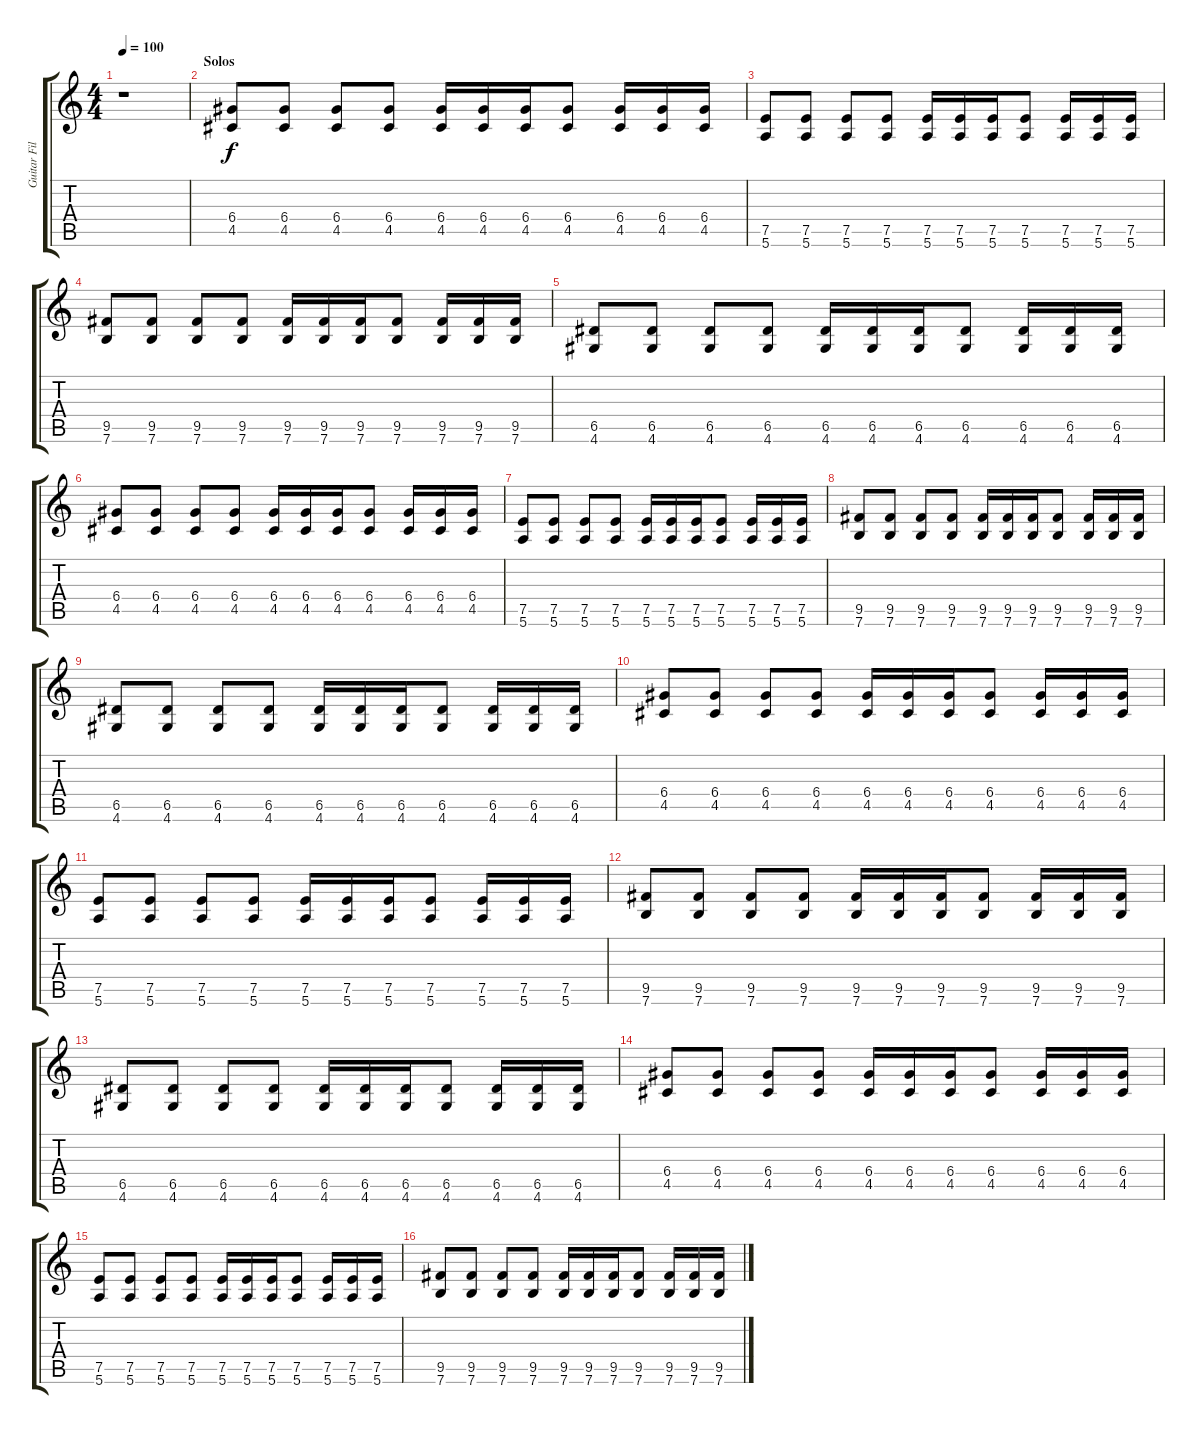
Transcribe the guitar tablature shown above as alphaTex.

\track ("Guitar Fills" "Guitar Fil") {instrument distortionguitar}
\staff {score tabs}
\tuning (E4 B3 G3 D3 A2 E2) {hide}
\ts (4 4)
\tempo 100
\clef g2
\ks c
r.1{dy f} |
\section ("" "Solos")
(6.4 4.5).8 (6.4 4.5).8 (6.4 4.5).8 (6.4 4.5).8 (6.4 4.5).16 (6.4 4.5).16 (6.4 4.5).16 (6.4 4.5).8 (6.4 4.5).16 (6.4 4.5).16 (6.4 4.5).16 |
(7.5 5.6).8 (7.5 5.6).8 (7.5 5.6).8 (7.5 5.6).8 (7.5 5.6).16 (7.5 5.6).16 (7.5 5.6).16 (7.5 5.6).8 (7.5 5.6).16 (7.5 5.6).16 (7.5 5.6).16 |
(9.5 7.6).8 (9.5 7.6).8 (9.5 7.6).8 (9.5 7.6).8 (9.5 7.6).16 (9.5 7.6).16 (9.5 7.6).16 (9.5 7.6).8 (9.5 7.6).16 (9.5 7.6).16 (9.5 7.6).16 |
(6.5 4.6).8 (6.5 4.6).8 (6.5 4.6).8 (6.5 4.6).8 (6.5 4.6).16 (6.5 4.6).16 (6.5 4.6).16 (6.5 4.6).8 (6.5 4.6).16 (6.5 4.6).16 (6.5 4.6).16 |
(6.4 4.5).8 (6.4 4.5).8 (6.4 4.5).8 (6.4 4.5).8 (6.4 4.5).16 (6.4 4.5).16 (6.4 4.5).16 (6.4 4.5).8 (6.4 4.5).16 (6.4 4.5).16 (6.4 4.5).16 |
(7.5 5.6).8 (7.5 5.6).8 (7.5 5.6).8 (7.5 5.6).8 (7.5 5.6).16 (7.5 5.6).16 (7.5 5.6).16 (7.5 5.6).8 (7.5 5.6).16 (7.5 5.6).16 (7.5 5.6).16 |
(9.5 7.6).8 (9.5 7.6).8 (9.5 7.6).8 (9.5 7.6).8 (9.5 7.6).16 (9.5 7.6).16 (9.5 7.6).16 (9.5 7.6).8 (9.5 7.6).16 (9.5 7.6).16 (9.5 7.6).16 |
(6.5 4.6).8 (6.5 4.6).8 (6.5 4.6).8 (6.5 4.6).8 (6.5 4.6).16 (6.5 4.6).16 (6.5 4.6).16 (6.5 4.6).8 (6.5 4.6).16 (6.5 4.6).16 (6.5 4.6).16 |
(6.4 4.5).8 (6.4 4.5).8 (6.4 4.5).8 (6.4 4.5).8 (6.4 4.5).16 (6.4 4.5).16 (6.4 4.5).16 (6.4 4.5).8 (6.4 4.5).16 (6.4 4.5).16 (6.4 4.5).16 |
(7.5 5.6).8 (7.5 5.6).8 (7.5 5.6).8 (7.5 5.6).8 (7.5 5.6).16 (7.5 5.6).16 (7.5 5.6).16 (7.5 5.6).8 (7.5 5.6).16 (7.5 5.6).16 (7.5 5.6).16 |
(9.5 7.6).8 (9.5 7.6).8 (9.5 7.6).8 (9.5 7.6).8 (9.5 7.6).16 (9.5 7.6).16 (9.5 7.6).16 (9.5 7.6).8 (9.5 7.6).16 (9.5 7.6).16 (9.5 7.6).16 |
(6.5 4.6).8 (6.5 4.6).8 (6.5 4.6).8 (6.5 4.6).8 (6.5 4.6).16 (6.5 4.6).16 (6.5 4.6).16 (6.5 4.6).8 (6.5 4.6).16 (6.5 4.6).16 (6.5 4.6).16 |
(6.4 4.5).8 (6.4 4.5).8 (6.4 4.5).8 (6.4 4.5).8 (6.4 4.5).16 (6.4 4.5).16 (6.4 4.5).16 (6.4 4.5).8 (6.4 4.5).16 (6.4 4.5).16 (6.4 4.5).16 |
(7.5 5.6).8 (7.5 5.6).8 (7.5 5.6).8 (7.5 5.6).8 (7.5 5.6).16 (7.5 5.6).16 (7.5 5.6).16 (7.5 5.6).8 (7.5 5.6).16 (7.5 5.6).16 (7.5 5.6).16 |
(9.5 7.6).8 (9.5 7.6).8 (9.5 7.6).8 (9.5 7.6).8 (9.5 7.6).16 (9.5 7.6).16 (9.5 7.6).16 (9.5 7.6).8 (9.5 7.6).16 (9.5 7.6).16 (9.5 7.6).16
